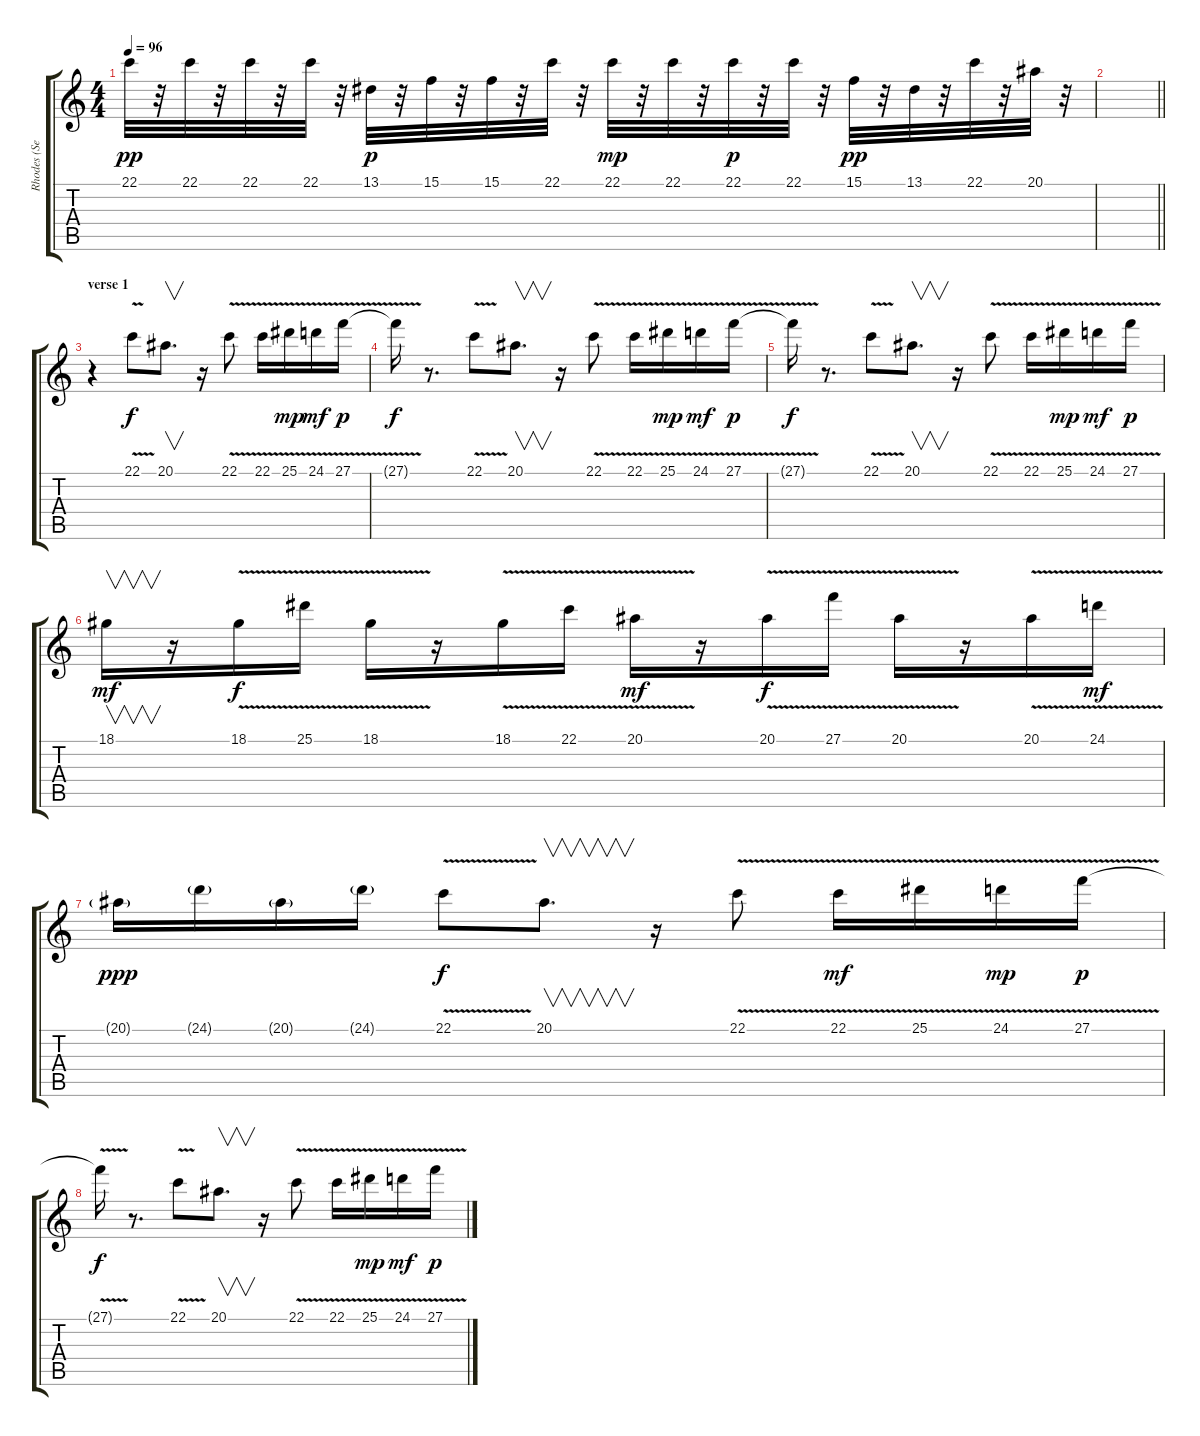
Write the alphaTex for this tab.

\track ("Rhodes (Semple)" "Rhodes (Se") {instrument electricpiano1}
\staff {score tabs}
\tuning (D4 A3 F3 C3 G2 C2) {hide}
\ts (4 4)
\tempo 96
\clef g2
\ks c
22.1.32{dy pp} r.32 22.1.32 r.32 22.1.32 r.32 22.1.32 r.32 13.1.32{dy p} r.32 15.1.32 r.32 15.1.32 r.32 22.1.32 r.32 22.1.32{dy mp} r.32 22.1.32 r.32 22.1.32{dy p} r.32 22.1.32 r.32 15.1.32{dy pp} r.32 13.1.32 r.32 22.1.32 r.32 20.1.32 r.32 |
\barLineRight lightlight
|
\section ("" "verse 1")
r.4 22.1{v}.8{dy f} 20.1.8{v d} r.16 22.1{v}.8 22.1{v}.16 25.1{v}.16{dy mp} 24.1{v}.16{dy mf} 27.1{v}.16{dy p} |
27.1{t}.16{dy f} r.8{d} 22.1{v}.8 20.1.8{v d} r.16 22.1{v}.8 22.1{v}.16 25.1{v}.16{dy mp} 24.1{v}.16{dy mf} 27.1{v}.16{dy p} |
27.1{t}.16{dy f} r.8{d} 22.1{v}.8 20.1.8{v d} r.16 22.1{v}.8 22.1{v}.16 25.1{v}.16{dy mp} 24.1{v}.16{dy mf} 27.1{v}.16{dy p} |
18.1.16{v dy mf} r.16 18.1{v}.16{dy f} 25.1{v}.16 18.1{v}.16 r.16 18.1{v}.16 22.1{v}.16 20.1{v}.16{dy mf} r.16 20.1{v}.16{dy f} 27.1{v}.16 20.1{v}.16 r.16 20.1{v}.16 24.1{v}.16{dy mf} |
20.1{g}.16{dy ppp} 24.1{g}.16 20.1{g}.16 24.1{g}.16 22.1{v}.8{dy f} 20.1.8{v d} r.16 22.1{v}.8 22.1{v}.16{dy mf} 25.1{v}.16 24.1{v}.16{dy mp} 27.1{v}.16{dy p} |
27.1{t}.16{dy f} r.8{d} 22.1{v}.8 20.1.8{v d} r.16 22.1{v}.8 22.1{v}.16 25.1{v}.16{dy mp} 24.1{v}.16{dy mf} 27.1{v}.16{dy p}
